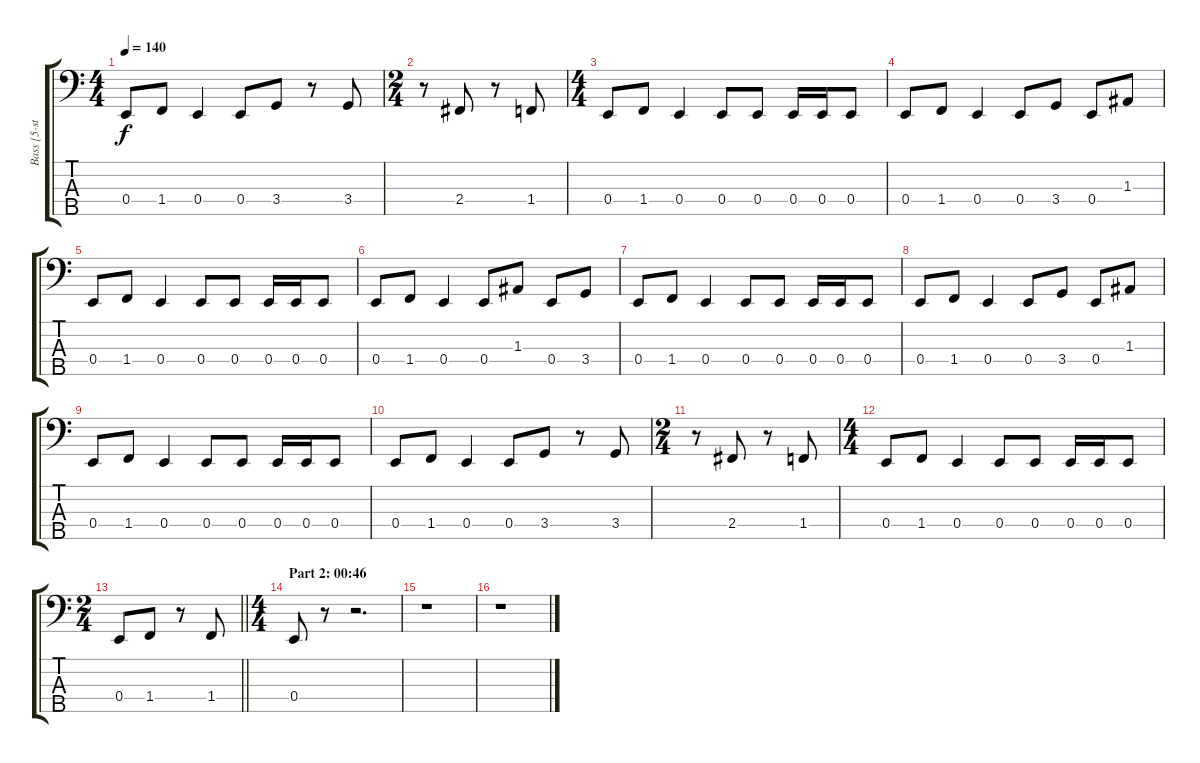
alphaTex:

\track ("Bass [5-string]" "Bass [5-st") {instrument electricbasspick}
\staff {score tabs}
\tuning (G2 D2 A1 E1 B0) {hide}
\ts (4 4)
\tempo 140
\clef f4
\ks c
0.4.8{dy f} 1.4.8 0.4.4 0.4.8 3.4.8 r.8 3.4.8 |
\ts (2 4)
r.8 2.4.8 r.8 1.4.8 |
\ts (4 4)
0.4.8 1.4.8 0.4.4 0.4.8 0.4.8 0.4.16 0.4.16 0.4.8 |
0.4.8 1.4.8 0.4.4 0.4.8 3.4.8 0.4.8 1.3.8 |
0.4.8 1.4.8 0.4.4 0.4.8 0.4.8 0.4.16 0.4.16 0.4.8 |
0.4.8 1.4.8 0.4.4 0.4.8 1.3.8 0.4.8 3.4.8 |
0.4.8 1.4.8 0.4.4 0.4.8 0.4.8 0.4.16 0.4.16 0.4.8 |
0.4.8 1.4.8 0.4.4 0.4.8 3.4.8 0.4.8 1.3.8 |
0.4.8 1.4.8 0.4.4 0.4.8 0.4.8 0.4.16 0.4.16 0.4.8 |
0.4.8 1.4.8 0.4.4 0.4.8 3.4.8 r.8 3.4.8 |
\ts (2 4)
r.8 2.4.8 r.8 1.4.8 |
\ts (4 4)
0.4.8 1.4.8 0.4.4 0.4.8 0.4.8 0.4.16 0.4.16 0.4.8 |
\ts (2 4)
\barLineRight lightlight
0.4.8 1.4.8 r.8 1.4.8 |
\ts (4 4)
\section ("" "Part 2: 00:46")
0.4.8 r.8 r.2{d} |
r.1 |
r.1
